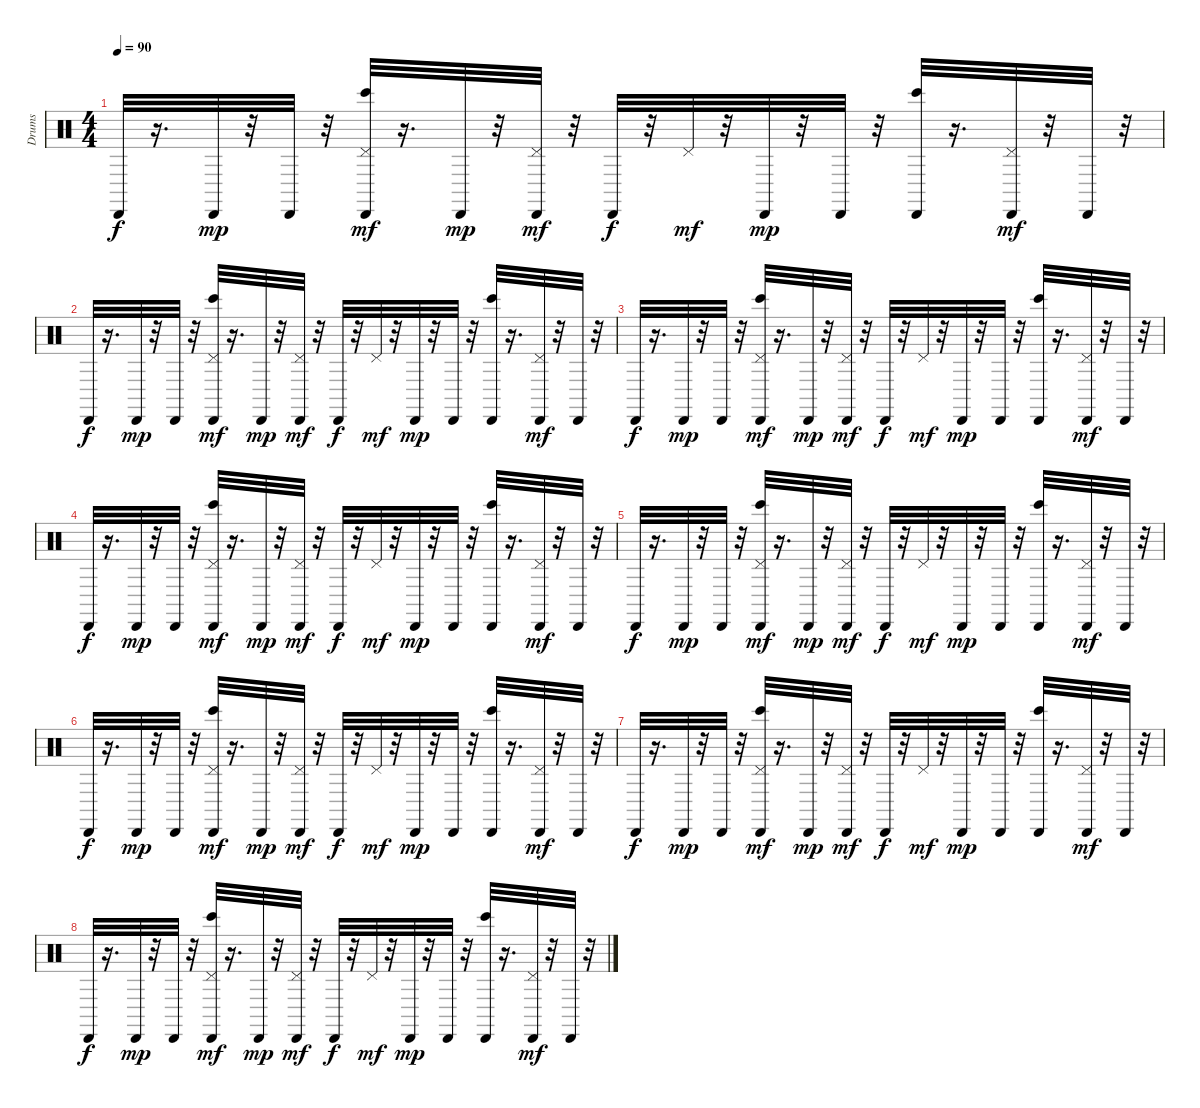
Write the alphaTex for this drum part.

\track ("Drums" "Drums") {instrument percussion}
\staff {score}
\articulation defaults
\ts (4 4)
\tempo 90
\clef neutral
\ks c "Cabasa (hit)".32{dy f}
r.16{d} "Cabasa (hit)".32{dy mp} r.32 "Cabasa (hit)".32 r.32 ("Bongo High (hit)" "Cabasa (hit)" "Pedal Hi-Hat (hit)").32{dy mf} r.16{d} "Cabasa (hit)".32{dy mp} r.32 ("Cabasa (hit)" "Pedal Hi-Hat (hit)").32{dy mf} r.32 "Cabasa (hit)".32{dy f} r.32 "Pedal Hi-Hat (hit)".32{dy mf} r.32 "Cabasa (hit)".32{dy mp} r.32 "Cabasa (hit)".32 r.32 ("Bongo High (hit)" "Cabasa (hit)").32 r.16{d} ("Cabasa (hit)" "Pedal Hi-Hat (hit)").32{dy mf} r.32 "Cabasa (hit)".32 r.32 |
"Cabasa (hit)".32{dy f} r.16{d} "Cabasa (hit)".32{dy mp} r.32 "Cabasa (hit)".32 r.32 ("Bongo High (hit)" "Cabasa (hit)" "Pedal Hi-Hat (hit)").32{dy mf} r.16{d} "Cabasa (hit)".32{dy mp} r.32 ("Cabasa (hit)" "Pedal Hi-Hat (hit)").32{dy mf} r.32 "Cabasa (hit)".32{dy f} r.32 "Pedal Hi-Hat (hit)".32{dy mf} r.32 "Cabasa (hit)".32{dy mp} r.32 "Cabasa (hit)".32 r.32 ("Bongo High (hit)" "Cabasa (hit)").32 r.16{d} ("Cabasa (hit)" "Pedal Hi-Hat (hit)").32{dy mf} r.32 "Cabasa (hit)".32 r.32 |
"Cabasa (hit)".32{dy f} r.16{d} "Cabasa (hit)".32{dy mp} r.32 "Cabasa (hit)".32 r.32 ("Bongo High (hit)" "Cabasa (hit)" "Pedal Hi-Hat (hit)").32{dy mf} r.16{d} "Cabasa (hit)".32{dy mp} r.32 ("Cabasa (hit)" "Pedal Hi-Hat (hit)").32{dy mf} r.32 "Cabasa (hit)".32{dy f} r.32 "Pedal Hi-Hat (hit)".32{dy mf} r.32 "Cabasa (hit)".32{dy mp} r.32 "Cabasa (hit)".32 r.32 ("Bongo High (hit)" "Cabasa (hit)").32 r.16{d} ("Cabasa (hit)" "Pedal Hi-Hat (hit)").32{dy mf} r.32 "Cabasa (hit)".32 r.32 |
"Cabasa (hit)".32{dy f} r.16{d} "Cabasa (hit)".32{dy mp} r.32 "Cabasa (hit)".32 r.32 ("Bongo High (hit)" "Cabasa (hit)" "Pedal Hi-Hat (hit)").32{dy mf} r.16{d} "Cabasa (hit)".32{dy mp} r.32 ("Cabasa (hit)" "Pedal Hi-Hat (hit)").32{dy mf} r.32 "Cabasa (hit)".32{dy f} r.32 "Pedal Hi-Hat (hit)".32{dy mf} r.32 "Cabasa (hit)".32{dy mp} r.32 "Cabasa (hit)".32 r.32 ("Bongo High (hit)" "Cabasa (hit)").32 r.16{d} ("Cabasa (hit)" "Pedal Hi-Hat (hit)").32{dy mf} r.32 "Cabasa (hit)".32 r.32 |
"Cabasa (hit)".32{dy f} r.16{d} "Cabasa (hit)".32{dy mp} r.32 "Cabasa (hit)".32 r.32 ("Bongo High (hit)" "Cabasa (hit)" "Pedal Hi-Hat (hit)").32{dy mf} r.16{d} "Cabasa (hit)".32{dy mp} r.32 ("Cabasa (hit)" "Pedal Hi-Hat (hit)").32{dy mf} r.32 "Cabasa (hit)".32{dy f} r.32 "Pedal Hi-Hat (hit)".32{dy mf} r.32 "Cabasa (hit)".32{dy mp} r.32 "Cabasa (hit)".32 r.32 ("Bongo High (hit)" "Cabasa (hit)").32 r.16{d} ("Cabasa (hit)" "Pedal Hi-Hat (hit)").32{dy mf} r.32 "Cabasa (hit)".32 r.32 |
"Cabasa (hit)".32{dy f} r.16{d} "Cabasa (hit)".32{dy mp} r.32 "Cabasa (hit)".32 r.32 ("Bongo High (hit)" "Cabasa (hit)" "Pedal Hi-Hat (hit)").32{dy mf} r.16{d} "Cabasa (hit)".32{dy mp} r.32 ("Cabasa (hit)" "Pedal Hi-Hat (hit)").32{dy mf} r.32 "Cabasa (hit)".32{dy f} r.32 "Pedal Hi-Hat (hit)".32{dy mf} r.32 "Cabasa (hit)".32{dy mp} r.32 "Cabasa (hit)".32 r.32 ("Bongo High (hit)" "Cabasa (hit)").32 r.16{d} ("Cabasa (hit)" "Pedal Hi-Hat (hit)").32{dy mf} r.32 "Cabasa (hit)".32 r.32 |
"Cabasa (hit)".32{dy f} r.16{d} "Cabasa (hit)".32{dy mp} r.32 "Cabasa (hit)".32 r.32 ("Bongo High (hit)" "Cabasa (hit)" "Pedal Hi-Hat (hit)").32{dy mf} r.16{d} "Cabasa (hit)".32{dy mp} r.32 ("Cabasa (hit)" "Pedal Hi-Hat (hit)").32{dy mf} r.32 "Cabasa (hit)".32{dy f} r.32 "Pedal Hi-Hat (hit)".32{dy mf} r.32 "Cabasa (hit)".32{dy mp} r.32 "Cabasa (hit)".32 r.32 ("Bongo High (hit)" "Cabasa (hit)").32 r.16{d} ("Cabasa (hit)" "Pedal Hi-Hat (hit)").32{dy mf} r.32 "Cabasa (hit)".32 r.32 |
"Cabasa (hit)".32{dy f} r.16{d} "Cabasa (hit)".32{dy mp} r.32 "Cabasa (hit)".32 r.32 ("Bongo High (hit)" "Cabasa (hit)" "Pedal Hi-Hat (hit)").32{dy mf} r.16{d} "Cabasa (hit)".32{dy mp} r.32 ("Cabasa (hit)" "Pedal Hi-Hat (hit)").32{dy mf} r.32 "Cabasa (hit)".32{dy f} r.32 "Pedal Hi-Hat (hit)".32{dy mf} r.32 "Cabasa (hit)".32{dy mp} r.32 "Cabasa (hit)".32 r.32 ("Bongo High (hit)" "Cabasa (hit)").32 r.16{d} ("Cabasa (hit)" "Pedal Hi-Hat (hit)").32{dy mf} r.32 "Cabasa (hit)".32 r.32
